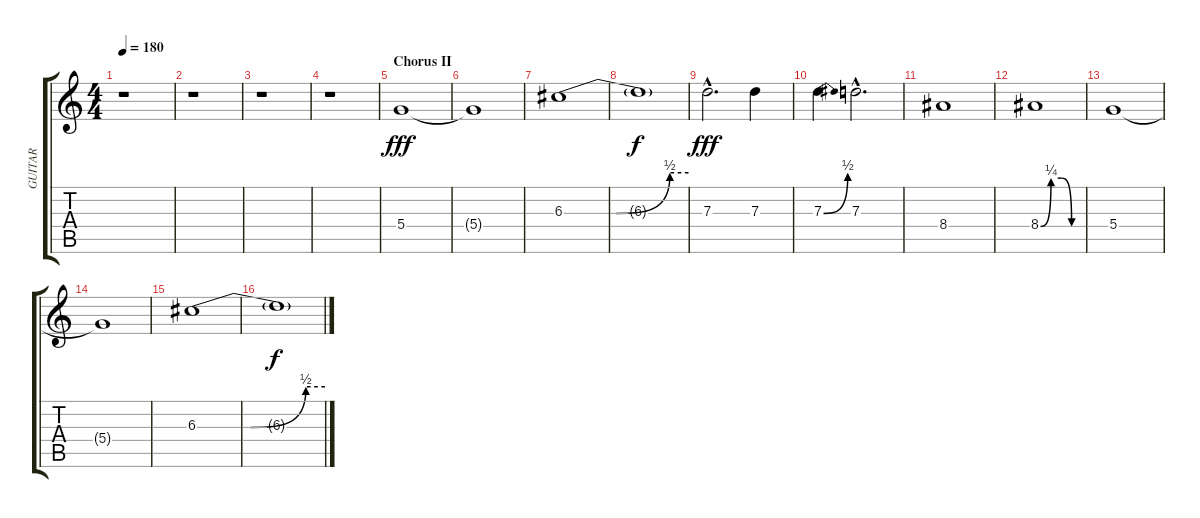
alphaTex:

\track ("GUITAR" "GUITAR") {instrument overdrivenguitar}
\staff {score tabs}
\tuning (E4 B3 G3 D3 A2 E2) {hide}
\ts (4 4)
\tempo 180
\clef g2
\ks c
r.1{dy f} |
r.1 |
r.1 |
r.1 |
\section ("" "Chorus II")
5.4.1{dy fff} |
5.4{t}.1 |
6.3{be (custom 0 0 25 0 51 2 60 2)}.1 |
6.3{t}.1{dy f} |
7.3{hac}.2{d dy fff} 7.3.4 |
7.3{be (bend 0 0 60 2)}.4 7.3{hac}.2{d} |
8.4.1 |
8.4{be (custom 0 0 15 1 30 1 45 0 60 0)}.1 |
5.4.1 |
5.4{t}.1 |
6.3{be (custom 0 0 25 0 51 2 60 2)}.1 |
6.3{t}.1{dy f}
